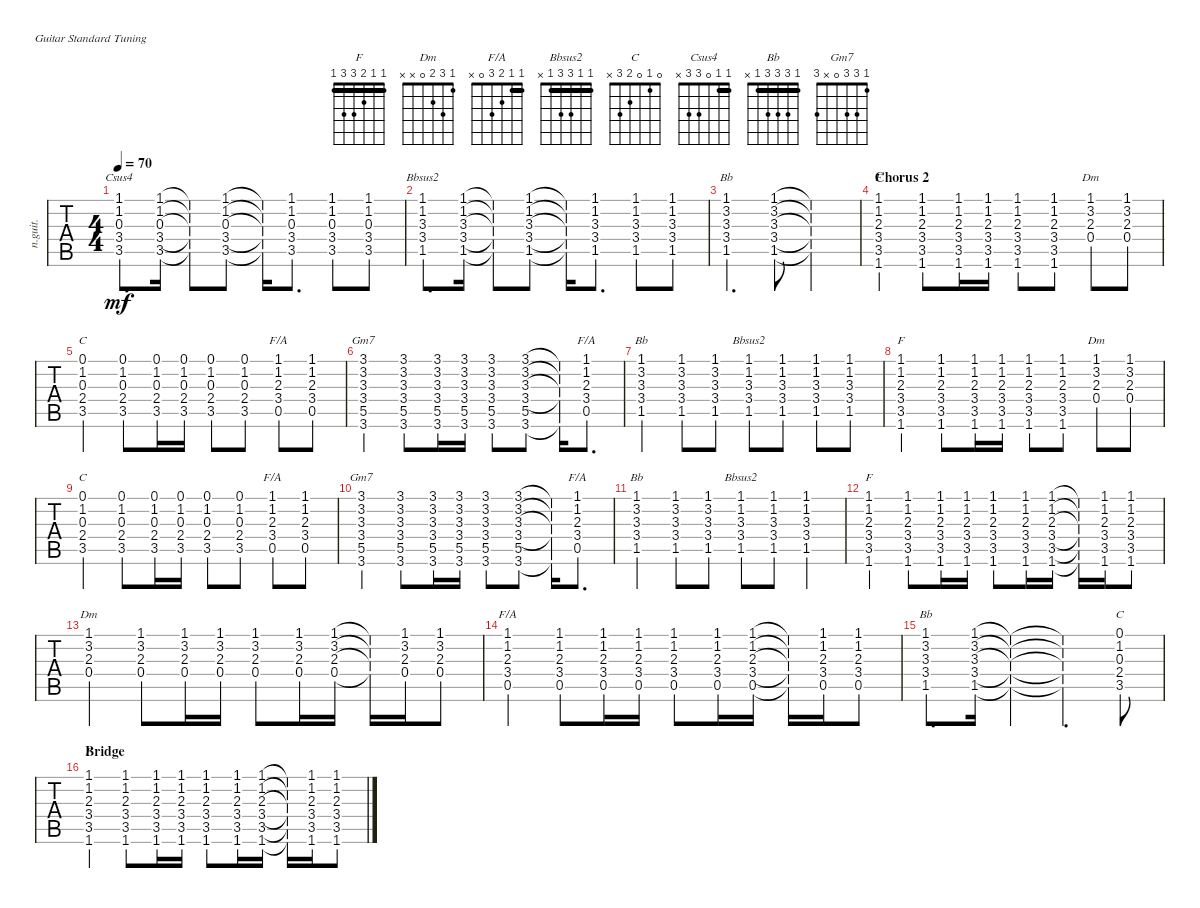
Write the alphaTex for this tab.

\defaultSystemsLayout 4
\bracketExtendMode nobrackets
\track ("Guitar L6" "n.guit.") {instrument acousticguitarnylon}
\staff {tabs}
\tuning (E4 B3 G3 D3 A2 E2)
\chord ("F" 1 1 2 3 3 1) {barre (1 1)}
\chord ("Dm" 1 3 2 0 x x)
\chord ("F/A" 1 1 2 3 0 x) {barre 1}
\chord ("Bbsus2" 1 1 3 3 1 x) {barre (1 1)}
\chord ("C" 0 1 0 2 3 x)
\chord ("Csus4" 1 1 0 3 3 x) {barre 1}
\chord ("Bb" 1 3 3 3 1 x) {barre 1}
\chord ("Gm7" 1 3 3 0 x 3)
\ts (4 4)
\tempo 70
\clef g2
\ks f
(3.5{acc forcenatural} 3.4{acc forcenatural} 0.3{acc forcenatural} 1.2{acc forcenatural} 1.1{acc forcenatural}).8{d ch "Csus4" dy mf} (3.5{acc forcenatural} 3.4{acc forcenatural} 0.3{acc forcenatural} 1.2{acc forcenatural} 1.1{acc forcenatural}).16 (1.1{t acc forcenatural} 3.5{t acc forcenatural} 3.4{t acc forcenatural} 0.3{t acc forcenatural} 1.2{t acc forcenatural}).8 (1.1{acc forcenatural} 3.5{acc forcenatural} 3.4{acc forcenatural} 0.3{acc forcenatural} 1.2{acc forcenatural}).8 (1.1{t acc forcenatural} 3.5{t acc forcenatural} 3.4{t acc forcenatural} 0.3{t acc forcenatural} 1.2{t acc forcenatural}).16 (1.1{acc forcenatural} 3.5{acc forcenatural} 3.4{acc forcenatural} 0.3{acc forcenatural} 1.2{acc forcenatural}).8{d} (1.1{acc forcenatural} 3.5{acc forcenatural} 3.4{acc forcenatural} 0.3{acc forcenatural} 1.2{acc forcenatural}).8 (1.1{acc forcenatural} 3.5{acc forcenatural} 3.4{acc forcenatural} 0.3{acc forcenatural} 1.2{acc forcenatural}).8 |
(1.5{acc b} 3.4{acc forcenatural} 3.3{acc b} 1.2{acc forcenatural} 1.1{acc forcenatural}).8{d ch "Bbsus2"} (1.5{acc b} 3.4{acc forcenatural} 3.3{acc b} 1.2{acc forcenatural} 1.1{acc forcenatural}).16 (1.5{t acc b} 3.4{t acc forcenatural} 3.3{t acc b} 1.2{t acc forcenatural} 1.1{t acc forcenatural}).8 (1.5{acc b} 3.4{acc forcenatural} 3.3{acc b} 1.2{acc forcenatural} 1.1{acc forcenatural}).8 (1.5{t acc b} 3.4{t acc forcenatural} 3.3{t acc b} 1.2{t acc forcenatural} 1.1{t acc forcenatural}).16 (1.5{acc b} 3.4{acc forcenatural} 3.3{acc b} 1.2{acc forcenatural} 1.1{acc forcenatural}).8{d} (1.5{acc b} 3.4{acc forcenatural} 3.3{acc b} 1.2{acc forcenatural} 1.1{acc forcenatural}).8 (1.5{acc b} 3.4{acc forcenatural} 3.3{acc b} 1.2{acc forcenatural} 1.1{acc forcenatural}).8 |
(1.5{acc b} 3.4{acc forcenatural} 3.3{acc b} 3.2{acc forcenatural} 1.1{acc forcenatural}).4{d ch "Bb"} (1.5{acc b} 3.4{acc forcenatural} 3.3{acc b} 3.2{acc forcenatural} 1.1{acc forcenatural}).8 (1.5{t acc b} 3.4{t acc forcenatural} 3.3{t acc b} 3.2{t acc forcenatural} 1.1{t acc forcenatural}).2 |
\section ("" "Chorus 2")
(1.6{acc forcenatural} 3.5{acc forcenatural} 3.4{acc forcenatural} 2.3{acc forcenatural} 1.2{acc forcenatural} 1.1{acc forcenatural}).4{ch "F"} (1.6{acc forcenatural} 3.5{acc forcenatural} 3.4{acc forcenatural} 2.3{acc forcenatural} 1.2{acc forcenatural} 1.1{acc forcenatural}).8 (1.6{acc forcenatural} 3.5{acc forcenatural} 3.4{acc forcenatural} 2.3{acc forcenatural} 1.2{acc forcenatural} 1.1{acc forcenatural}).16 (1.6{acc forcenatural} 3.5{acc forcenatural} 3.4{acc forcenatural} 2.3{acc forcenatural} 1.2{acc forcenatural} 1.1{acc forcenatural}).16 (1.6{acc forcenatural} 3.5{acc forcenatural} 3.4{acc forcenatural} 2.3{acc forcenatural} 1.2{acc forcenatural} 1.1{acc forcenatural}).8 (1.6{acc forcenatural} 3.5{acc forcenatural} 3.4{acc forcenatural} 2.3{acc forcenatural} 1.2{acc forcenatural} 1.1{acc forcenatural}).8 (2.3{acc forcenatural} 3.2{acc forcenatural} 1.1{acc forcenatural} 0.4{acc forcenatural}).8{ch "Dm"} (0.4{acc forcenatural} 2.3{acc forcenatural} 3.2{acc forcenatural} 1.1{acc forcenatural}).8 |
(3.5{acc forcenatural} 2.4{acc forcenatural} 0.3{acc forcenatural} 1.2{acc forcenatural} 0.1{acc forcenatural}).4{ch "C"} (3.5{acc forcenatural} 2.4{acc forcenatural} 0.3{acc forcenatural} 1.2{acc forcenatural} 0.1{acc forcenatural}).8 (3.5{acc forcenatural} 2.4{acc forcenatural} 0.3{acc forcenatural} 1.2{acc forcenatural} 0.1{acc forcenatural}).16 (3.5{acc forcenatural} 2.4{acc forcenatural} 0.3{acc forcenatural} 1.2{acc forcenatural} 0.1{acc forcenatural}).16 (3.5{acc forcenatural} 2.4{acc forcenatural} 0.3{acc forcenatural} 1.2{acc forcenatural} 0.1{acc forcenatural}).8 (3.5{acc forcenatural} 2.4{acc forcenatural} 0.3{acc forcenatural} 1.2{acc forcenatural} 0.1{acc forcenatural}).8 (1.1{acc forcenatural} 0.5{acc forcenatural} 3.4{acc forcenatural} 2.3{acc forcenatural} 1.2{acc forcenatural}).8{ch "F/A"} (1.1{acc forcenatural} 0.5{acc forcenatural} 3.4{acc forcenatural} 2.3{acc forcenatural} 1.2{acc forcenatural}).8 |
(3.6{acc forcenatural} 3.4{acc forcenatural} 3.3{acc b} 3.2{acc forcenatural} 3.1{acc forcenatural} 5.5{acc forcenatural}).4{ch "Gm7"} (3.6{acc forcenatural} 3.4{acc forcenatural} 3.3{acc b} 3.2{acc forcenatural} 3.1{acc forcenatural} 5.5{acc forcenatural}).8 (3.6{acc forcenatural} 3.4{acc forcenatural} 3.3{acc b} 3.2{acc forcenatural} 3.1{acc forcenatural} 5.5{acc forcenatural}).16 (3.6{acc forcenatural} 3.4{acc forcenatural} 3.3{acc b} 3.2{acc forcenatural} 3.1{acc forcenatural} 5.5{acc forcenatural}).16 (3.6{acc forcenatural} 3.4{acc forcenatural} 3.3{acc b} 3.2{acc forcenatural} 3.1{acc forcenatural} 5.5{acc forcenatural}).8 (3.6{acc forcenatural} 3.4{acc forcenatural} 3.3{acc b} 3.2{acc forcenatural} 3.1{acc forcenatural} 5.5{acc forcenatural}).8 (3.6{t acc forcenatural} 3.4{t acc forcenatural} 3.3{t acc b} 3.2{t acc forcenatural} 3.1{t acc forcenatural}).16 (1.1{acc forcenatural} 0.5{acc forcenatural} 3.4{acc forcenatural} 2.3{acc forcenatural} 1.2{acc forcenatural}).8{d ch "F/A"} |
(1.5{acc b} 3.4{acc forcenatural} 3.3{acc b} 3.2{acc forcenatural} 1.1{acc forcenatural}).4{ch "Bb"} (1.5{acc b} 3.4{acc forcenatural} 3.3{acc b} 3.2{acc forcenatural} 1.1{acc forcenatural}).8 (1.5{acc b} 3.4{acc forcenatural} 3.3{acc b} 3.2{acc forcenatural} 1.1{acc forcenatural}).8 (1.5{acc b} 3.4{acc forcenatural} 3.3{acc b} 1.2{acc forcenatural} 1.1{acc forcenatural}).8{ch "Bbsus2"} (1.5{acc b} 3.4{acc forcenatural} 3.3{acc b} 1.2{acc forcenatural} 1.1{acc forcenatural}).8 (1.5{acc b} 3.4{acc forcenatural} 3.3{acc b} 1.2{acc forcenatural} 1.1{acc forcenatural}).8 (1.5{acc b} 3.4{acc forcenatural} 3.3{acc b} 1.2{acc forcenatural} 1.1{acc forcenatural}).8 |
(1.6{acc forcenatural} 3.5{acc forcenatural} 3.4{acc forcenatural} 2.3{acc forcenatural} 1.2{acc forcenatural} 1.1{acc forcenatural}).4{ch "F"} (1.6{acc forcenatural} 3.5{acc forcenatural} 3.4{acc forcenatural} 2.3{acc forcenatural} 1.2{acc forcenatural} 1.1{acc forcenatural}).8 (1.6{acc forcenatural} 3.5{acc forcenatural} 3.4{acc forcenatural} 2.3{acc forcenatural} 1.2{acc forcenatural} 1.1{acc forcenatural}).16 (1.6{acc forcenatural} 3.5{acc forcenatural} 3.4{acc forcenatural} 2.3{acc forcenatural} 1.2{acc forcenatural} 1.1{acc forcenatural}).16 (1.6{acc forcenatural} 3.5{acc forcenatural} 3.4{acc forcenatural} 2.3{acc forcenatural} 1.2{acc forcenatural} 1.1{acc forcenatural}).8 (1.6{acc forcenatural} 3.5{acc forcenatural} 3.4{acc forcenatural} 2.3{acc forcenatural} 1.2{acc forcenatural} 1.1{acc forcenatural}).8 (2.3{acc forcenatural} 3.2{acc forcenatural} 1.1{acc forcenatural} 0.4{acc forcenatural}).8{ch "Dm"} (0.4{acc forcenatural} 2.3{acc forcenatural} 3.2{acc forcenatural} 1.1{acc forcenatural}).8 |
(3.5{acc forcenatural} 2.4{acc forcenatural} 0.3{acc forcenatural} 1.2{acc forcenatural} 0.1{acc forcenatural}).4{ch "C"} (3.5{acc forcenatural} 2.4{acc forcenatural} 0.3{acc forcenatural} 1.2{acc forcenatural} 0.1{acc forcenatural}).8 (3.5{acc forcenatural} 2.4{acc forcenatural} 0.3{acc forcenatural} 1.2{acc forcenatural} 0.1{acc forcenatural}).16 (3.5{acc forcenatural} 2.4{acc forcenatural} 0.3{acc forcenatural} 1.2{acc forcenatural} 0.1{acc forcenatural}).16 (3.5{acc forcenatural} 2.4{acc forcenatural} 0.3{acc forcenatural} 1.2{acc forcenatural} 0.1{acc forcenatural}).8 (3.5{acc forcenatural} 2.4{acc forcenatural} 0.3{acc forcenatural} 1.2{acc forcenatural} 0.1{acc forcenatural}).8 (1.1{acc forcenatural} 0.5{acc forcenatural} 3.4{acc forcenatural} 2.3{acc forcenatural} 1.2{acc forcenatural}).8{ch "F/A"} (1.1{acc forcenatural} 0.5{acc forcenatural} 3.4{acc forcenatural} 2.3{acc forcenatural} 1.2{acc forcenatural}).8 |
(3.6{acc forcenatural} 3.4{acc forcenatural} 3.3{acc b} 3.2{acc forcenatural} 3.1{acc forcenatural} 5.5{acc forcenatural}).4{ch "Gm7"} (3.6{acc forcenatural} 3.4{acc forcenatural} 3.3{acc b} 3.2{acc forcenatural} 3.1{acc forcenatural} 5.5{acc forcenatural}).8 (3.6{acc forcenatural} 3.4{acc forcenatural} 3.3{acc b} 3.2{acc forcenatural} 3.1{acc forcenatural} 5.5{acc forcenatural}).16 (3.6{acc forcenatural} 3.4{acc forcenatural} 3.3{acc b} 3.2{acc forcenatural} 3.1{acc forcenatural} 5.5{acc forcenatural}).16 (3.6{acc forcenatural} 3.4{acc forcenatural} 3.3{acc b} 3.2{acc forcenatural} 3.1{acc forcenatural} 5.5{acc forcenatural}).8 (3.6{acc forcenatural} 3.4{acc forcenatural} 3.3{acc b} 3.2{acc forcenatural} 3.1{acc forcenatural} 5.5{acc forcenatural}).8 (3.6{t acc forcenatural} 3.4{t acc forcenatural} 3.3{t acc b} 3.2{t acc forcenatural} 3.1{t acc forcenatural}).16 (1.1{acc forcenatural} 0.5{acc forcenatural} 3.4{acc forcenatural} 2.3{acc forcenatural} 1.2{acc forcenatural}).8{d ch "F/A"} |
(1.5{acc b} 3.4{acc forcenatural} 3.3{acc b} 3.2{acc forcenatural} 1.1{acc forcenatural}).4{ch "Bb"} (1.5{acc b} 3.4{acc forcenatural} 3.3{acc b} 3.2{acc forcenatural} 1.1{acc forcenatural}).8 (1.5{acc b} 3.4{acc forcenatural} 3.3{acc b} 3.2{acc forcenatural} 1.1{acc forcenatural}).8 (1.5{acc b} 3.4{acc forcenatural} 3.3{acc b} 1.2{acc forcenatural} 1.1{acc forcenatural}).8{ch "Bbsus2"} (1.5{acc b} 3.4{acc forcenatural} 3.3{acc b} 1.2{acc forcenatural} 1.1{acc forcenatural}).8 (1.5{acc b} 3.4{acc forcenatural} 3.3{acc b} 1.2{acc forcenatural} 1.1{acc forcenatural}).4 |
(1.6{acc forcenatural} 3.5{acc forcenatural} 3.4{acc forcenatural} 2.3{acc forcenatural} 1.2{acc forcenatural} 1.1{acc forcenatural}).4{ch "F"} (1.6{acc forcenatural} 3.5{acc forcenatural} 3.4{acc forcenatural} 2.3{acc forcenatural} 1.2{acc forcenatural} 1.1{acc forcenatural}).8 (1.6{acc forcenatural} 3.5{acc forcenatural} 3.4{acc forcenatural} 2.3{acc forcenatural} 1.2{acc forcenatural} 1.1{acc forcenatural}).16 (1.6{acc forcenatural} 3.5{acc forcenatural} 3.4{acc forcenatural} 2.3{acc forcenatural} 1.2{acc forcenatural} 1.1{acc forcenatural}).16 (1.6{acc forcenatural} 3.5{acc forcenatural} 3.4{acc forcenatural} 2.3{acc forcenatural} 1.2{acc forcenatural} 1.1{acc forcenatural}).8 (1.6{acc forcenatural} 3.5{acc forcenatural} 3.4{acc forcenatural} 2.3{acc forcenatural} 1.2{acc forcenatural} 1.1{acc forcenatural}).16 (1.6{acc forcenatural} 3.5{acc forcenatural} 3.4{acc forcenatural} 2.3{acc forcenatural} 1.2{acc forcenatural} 1.1{acc forcenatural}).16 (1.6{t acc forcenatural} 3.5{t acc forcenatural} 3.4{t acc forcenatural} 2.3{t acc forcenatural} 1.2{t acc forcenatural} 1.1{t acc forcenatural}).16 (1.6{acc forcenatural} 3.5{acc forcenatural} 3.4{acc forcenatural} 2.3{acc forcenatural} 1.2{acc forcenatural} 1.1{acc forcenatural}).16 (1.6{acc forcenatural} 3.5{acc forcenatural} 3.4{acc forcenatural} 2.3{acc forcenatural} 1.2{acc forcenatural} 1.1{acc forcenatural}).8 |
(0.4{acc forcenatural} 2.3{acc forcenatural} 3.2{acc forcenatural} 1.1{acc forcenatural}).4{ch "Dm"} (0.4{acc forcenatural} 2.3{acc forcenatural} 3.2{acc forcenatural} 1.1{acc forcenatural}).8 (0.4{acc forcenatural} 2.3{acc forcenatural} 3.2{acc forcenatural} 1.1{acc forcenatural}).16 (0.4{acc forcenatural} 2.3{acc forcenatural} 3.2{acc forcenatural} 1.1{acc forcenatural}).16 (0.4{acc forcenatural} 2.3{acc forcenatural} 3.2{acc forcenatural} 1.1{acc forcenatural}).8 (0.4{acc forcenatural} 2.3{acc forcenatural} 3.2{acc forcenatural} 1.1{acc forcenatural}).16 (0.4{acc forcenatural} 2.3{acc forcenatural} 3.2{acc forcenatural} 1.1{acc forcenatural}).16 (0.4{t acc forcenatural} 2.3{t acc forcenatural} 3.2{t acc forcenatural} 1.1{t acc forcenatural}).16 (0.4{acc forcenatural} 2.3{acc forcenatural} 3.2{acc forcenatural} 1.1{acc forcenatural}).16 (0.4{acc forcenatural} 2.3{acc forcenatural} 3.2{acc forcenatural} 1.1{acc forcenatural}).8 |
(0.5{acc forcenatural} 3.4{acc forcenatural} 2.3{acc forcenatural} 1.2{acc forcenatural} 1.1{acc forcenatural}).4{ch "F/A"} (0.5{acc forcenatural} 3.4{acc forcenatural} 2.3{acc forcenatural} 1.2{acc forcenatural} 1.1{acc forcenatural}).8 (1.1{acc forcenatural} 0.5{acc forcenatural} 3.4{acc forcenatural} 2.3{acc forcenatural} 1.2{acc forcenatural}).16 (1.1{acc forcenatural} 0.5{acc forcenatural} 3.4{acc forcenatural} 2.3{acc forcenatural} 1.2{acc forcenatural}).16 (1.1{acc forcenatural} 0.5{acc forcenatural} 3.4{acc forcenatural} 2.3{acc forcenatural} 1.2{acc forcenatural}).8 (1.1{acc forcenatural} 0.5{acc forcenatural} 3.4{acc forcenatural} 2.3{acc forcenatural} 1.2{acc forcenatural}).16 (1.1{acc forcenatural} 0.5{acc forcenatural} 3.4{acc forcenatural} 2.3{acc forcenatural} 1.2{acc forcenatural}).16 (1.1{t acc forcenatural} 0.5{t acc forcenatural} 3.4{t acc forcenatural} 2.3{t acc forcenatural} 1.2{t acc forcenatural}).16 (1.1{acc forcenatural} 0.5{acc forcenatural} 3.4{acc forcenatural} 2.3{acc forcenatural} 1.2{acc forcenatural}).16 (1.1{acc forcenatural} 0.5{acc forcenatural} 3.4{acc forcenatural} 2.3{acc forcenatural} 1.2{acc forcenatural}).8 |
(1.5{acc b} 3.4{acc forcenatural} 3.3{acc b} 3.2{acc forcenatural} 1.1{acc forcenatural}).8{d ch "Bb"} (1.5{acc b} 3.4{acc forcenatural} 3.3{acc b} 3.2{acc forcenatural} 1.1{acc forcenatural}).16 (1.5{t acc b} 3.4{t acc forcenatural} 3.3{t acc b} 3.2{t acc forcenatural} 1.1{t acc forcenatural}).4 (1.5{t acc b} 3.4{t acc forcenatural} 3.3{t acc b} 3.2{t acc forcenatural} 1.1{t acc forcenatural}).4{d} (3.5{acc forcenatural} 2.4{acc forcenatural} 0.3{acc forcenatural} 1.2{acc forcenatural} 0.1{acc forcenatural}).8{ch "C"} |
\section ("" "Bridge")
(1.6{acc forcenatural} 3.5{acc forcenatural} 3.4{acc forcenatural} 2.3{acc forcenatural} 1.2{acc forcenatural} 1.1{acc forcenatural}).4{ch "F"} (1.6{acc forcenatural} 3.5{acc forcenatural} 3.4{acc forcenatural} 2.3{acc forcenatural} 1.2{acc forcenatural} 1.1{acc forcenatural}).8 (1.6{acc forcenatural} 3.5{acc forcenatural} 3.4{acc forcenatural} 2.3{acc forcenatural} 1.2{acc forcenatural} 1.1{acc forcenatural}).16 (1.6{acc forcenatural} 3.5{acc forcenatural} 3.4{acc forcenatural} 2.3{acc forcenatural} 1.2{acc forcenatural} 1.1{acc forcenatural}).16 (1.6{acc forcenatural} 3.5{acc forcenatural} 3.4{acc forcenatural} 2.3{acc forcenatural} 1.2{acc forcenatural} 1.1{acc forcenatural}).8 (1.6{acc forcenatural} 3.5{acc forcenatural} 3.4{acc forcenatural} 2.3{acc forcenatural} 1.2{acc forcenatural} 1.1{acc forcenatural}).16 (1.6{acc forcenatural} 3.5{acc forcenatural} 3.4{acc forcenatural} 2.3{acc forcenatural} 1.2{acc forcenatural} 1.1{acc forcenatural}).16 (1.6{t acc forcenatural} 3.5{t acc forcenatural} 3.4{t acc forcenatural} 2.3{t acc forcenatural} 1.2{t acc forcenatural} 1.1{t acc forcenatural}).16 (1.6{acc forcenatural} 3.5{acc forcenatural} 3.4{acc forcenatural} 2.3{acc forcenatural} 1.2{acc forcenatural} 1.1{acc forcenatural}).16 (1.6{acc forcenatural} 3.5{acc forcenatural} 3.4{acc forcenatural} 2.3{acc forcenatural} 1.2{acc forcenatural} 1.1{acc forcenatural}).8
